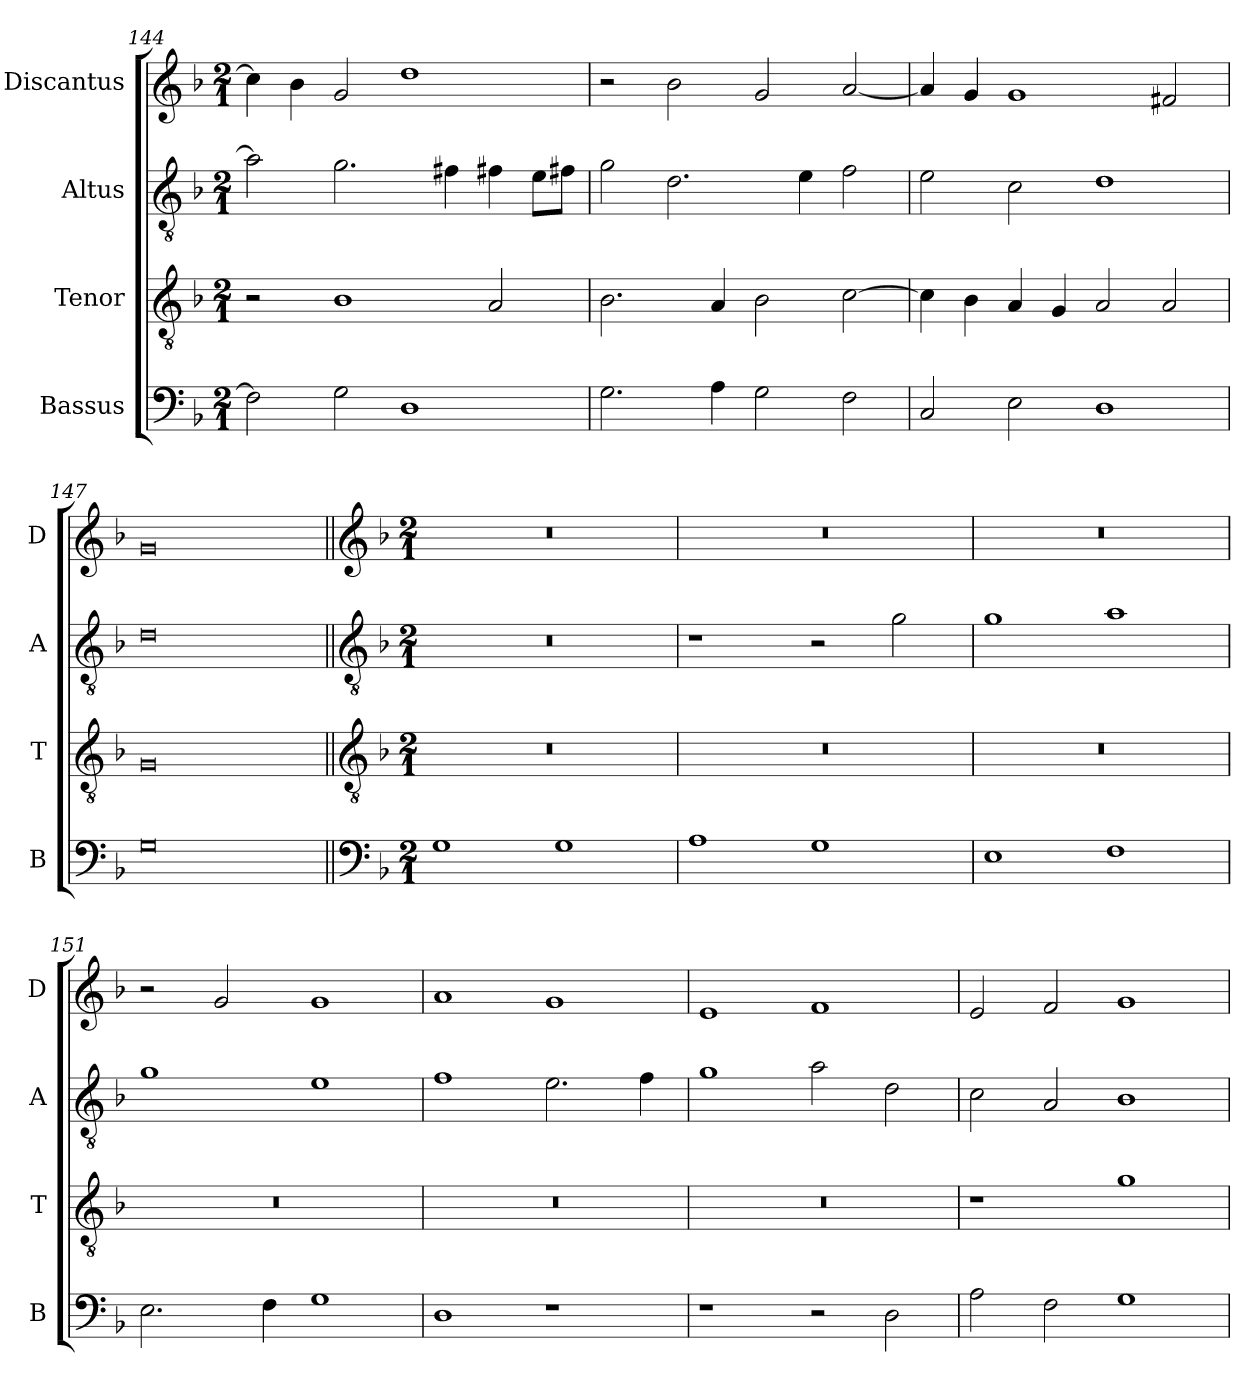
**kern	**kern	**kern	**kern
*part4	*part3	*part2	*part1
*staff4	*staff3	*staff2	*staff1
*I"Bassus	*I"Tenor	*I"Altus	*I"Discantus
*I'B	*I'T	*I'A	*I'D
*clefF4	*clefGv2	*clefGv2	*clefG2
*k[b-]	*k[b-]	*k[b-]	*k[b-]
*M2/1	*M2/1	*M2/1	*M2/1
=144	=144	=144	=144
2F\]	2r	2a\]	4cc\]
.	.	.	4b-\
2G\	1B-	2.g\	2g/
1D	.	.	1dd
.	.	4f#X\	.
.	2A/	4f#X\	.
.	.	8e\L	.
.	.	8f#X\J	.
=145	=145	=145	=145
2.G\	2.B-\	2g\	2r
.	.	2.d\	2b-\
4A\	4A/	.	.
2G\	2B-\	.	2g/
.	.	4e\	.
2F\	[2c\	2f\	[2a/
=146	=146	=146	=146
2C/	4c\]	2e\	4a/]
.	4B-\	.	4g/
2E\	4A/	2c\	1g
.	4G/	.	.
1D	2A/	1d	.
.	2A/	.	2f#X/
=147	=147	=147	=147
0G	0G	0d	0g
!!LO:LB:g=z
=148||	=148||	=148||	=148||
*clefF4	*clefGv2	*clefGv2	*clefG2
*k[b-]	*k[b-]	*k[b-]	*k[b-]
*M2/1	*M2/1	*M2/1	*M2/1
1G	0r	0r	0r
1G	.	.	.
=149	=149	=149	=149
1A	0r	1r	0r
1G	.	2r	.
.	.	2g\	.
=150	=150	=150	=150
1E	0r	1g	0r
1F	.	1a	.
=151	=151	=151	=151
2.E\	0r	1g	2r
.	.	.	2g/
4F\	.	.	.
1G	.	1e	1g
=152	=152	=152	=152
1D	0r	1f	1a
1r	.	2.e\	1g
.	.	4f\	.
=153	=153	=153	=153
1r	0r	1g	1e
2r	.	2a\	1f
2D\	.	2d\	.
=154	=154	=154	=154
2A\	1r	2c\	2e/
2F\	.	2A/	2f/
1G	1g	1B-	1g
=	=	=	=
*-	*-	*-	*-
